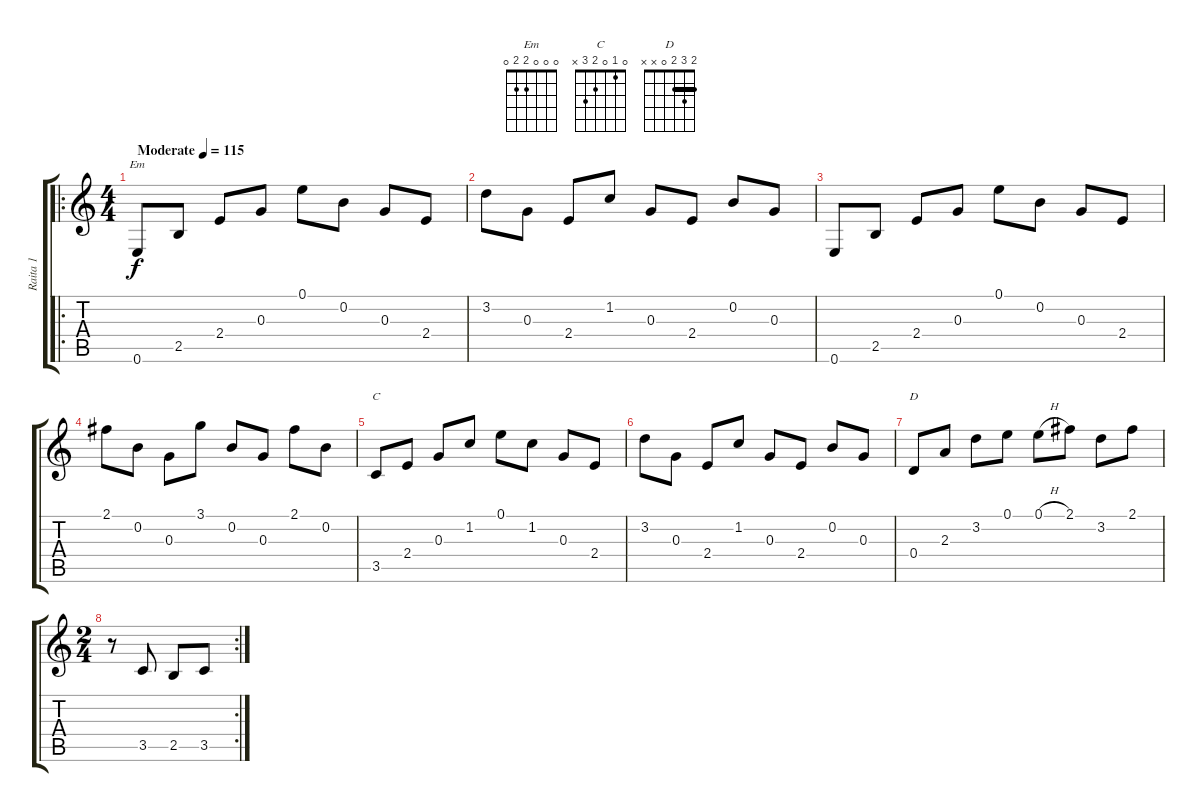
\track ("Raita 1" "Raita 1") {instrument acousticguitarsteel}
\staff {score tabs}
\tuning (E4 B3 G3 D3 A2 E2) {hide}
\chord ("Em" 0 0 0 2 2 0)
\chord ("C" 0 1 0 2 3 x)
\chord ("D" 2 3 2 0 x x) {barre 2}
\ro
\ts (4 4)
\tempo (115 "Moderate")
\clef g2
\ks c
0.6.8{ch "Em" dy f instrument acousticguitarsteel} 2.5.8 2.4.8 0.3.8 0.1.8 0.2.8 0.3.8 2.4.8 |
3.2.8 0.3.8 2.4.8 1.2.8 0.3.8 2.4.8 0.2.8 0.3.8 |
0.6.8 2.5.8 2.4.8 0.3.8 0.1.8 0.2.8 0.3.8 2.4.8 |
2.1.8 0.2.8 0.3.8 3.1.8 0.2.8 0.3.8 2.1.8 0.2.8 |
3.5.8{ch "C"} 2.4.8 0.3.8 1.2.8 0.1.8 1.2.8 0.3.8 2.4.8 |
3.2.8 0.3.8 2.4.8 1.2.8 0.3.8 2.4.8 0.2.8 0.3.8 |
0.4.8{ch "D"} 2.3.8 3.2.8 0.1.8 0.1{h}.8 2.1.8 3.2.8 2.1.8 |
\rc 2
\ts (2 4)
r.8 3.5.8 2.5.8 3.5.8
